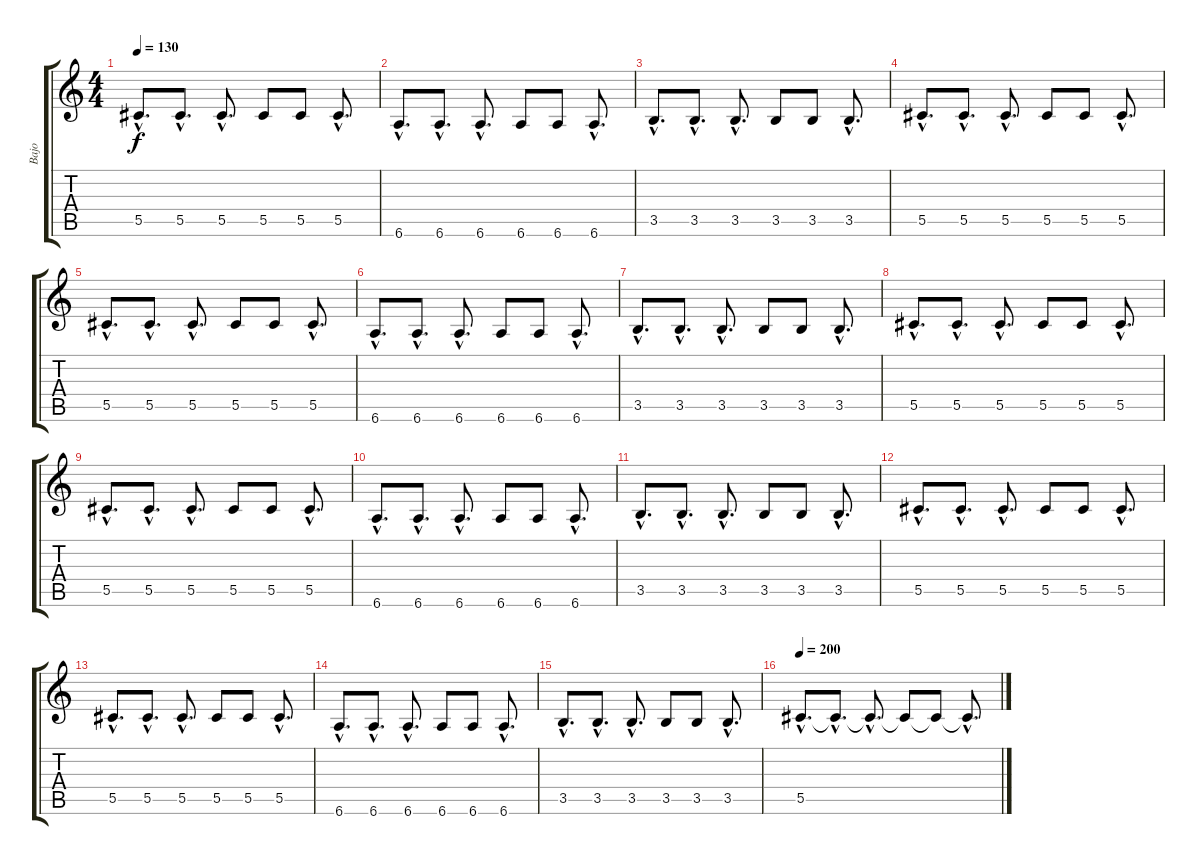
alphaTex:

\track ("Bajo" "Bajo") {instrument electricbasspick}
\staff {score tabs}
\tuning (Eb4 Bb3 Gb3 Db3 Ab2 Eb2) {hide}
\ts (4 4)
\tempo 130
\clef g2
\ks c
5.5{hac}.8{d dy f} 5.5{hac}.8{d} 5.5{hac}.8{d} 5.5.8 5.5.8 5.5{hac}.8{d} |
6.6{hac}.8{d} 6.6{hac}.8{d} 6.6{hac}.8{d} 6.6.8 6.6.8 6.6{hac}.8{d} |
3.5{hac}.8{d} 3.5{hac}.8{d} 3.5{hac}.8{d} 3.5.8 3.5.8 3.5{hac}.8{d} |
5.5{hac}.8{d} 5.5{hac}.8{d} 5.5{hac}.8{d} 5.5.8 5.5.8 5.5{hac}.8{d} |
5.5{hac}.8{d} 5.5{hac}.8{d} 5.5{hac}.8{d} 5.5.8 5.5.8 5.5{hac}.8{d} |
6.6{hac}.8{d} 6.6{hac}.8{d} 6.6{hac}.8{d} 6.6.8 6.6.8 6.6{hac}.8{d} |
3.5{hac}.8{d} 3.5{hac}.8{d} 3.5{hac}.8{d} 3.5.8 3.5.8 3.5{hac}.8{d} |
5.5{hac}.8{d} 5.5{hac}.8{d} 5.5{hac}.8{d} 5.5.8 5.5.8 5.5{hac}.8{d} |
5.5{hac}.8{d} 5.5{hac}.8{d} 5.5{hac}.8{d} 5.5.8 5.5.8 5.5{hac}.8{d} |
6.6{hac}.8{d} 6.6{hac}.8{d} 6.6{hac}.8{d} 6.6.8 6.6.8 6.6{hac}.8{d} |
3.5{hac}.8{d} 3.5{hac}.8{d} 3.5{hac}.8{d} 3.5.8 3.5.8 3.5{hac}.8{d} |
5.5{hac}.8{d} 5.5{hac}.8{d} 5.5{hac}.8{d} 5.5.8 5.5.8 5.5{hac}.8{d} |
5.5{hac}.8{d} 5.5{hac}.8{d} 5.5{hac}.8{d} 5.5.8 5.5.8 5.5{hac}.8{d} |
6.6{hac}.8{d} 6.6{hac}.8{d} 6.6{hac}.8{d} 6.6.8 6.6.8 6.6{hac}.8{d} |
3.5{hac}.8{d} 3.5{hac}.8{d} 3.5{hac}.8{d} 3.5.8 3.5.8 3.5{hac}.8{d} |
\tempo 200
5.5{hac}.8{d} 5.5{hac t}.8{d} 5.5{hac t}.8{d} 5.5{t}.8 5.5{t}.8 5.5{hac t}.8{d}
